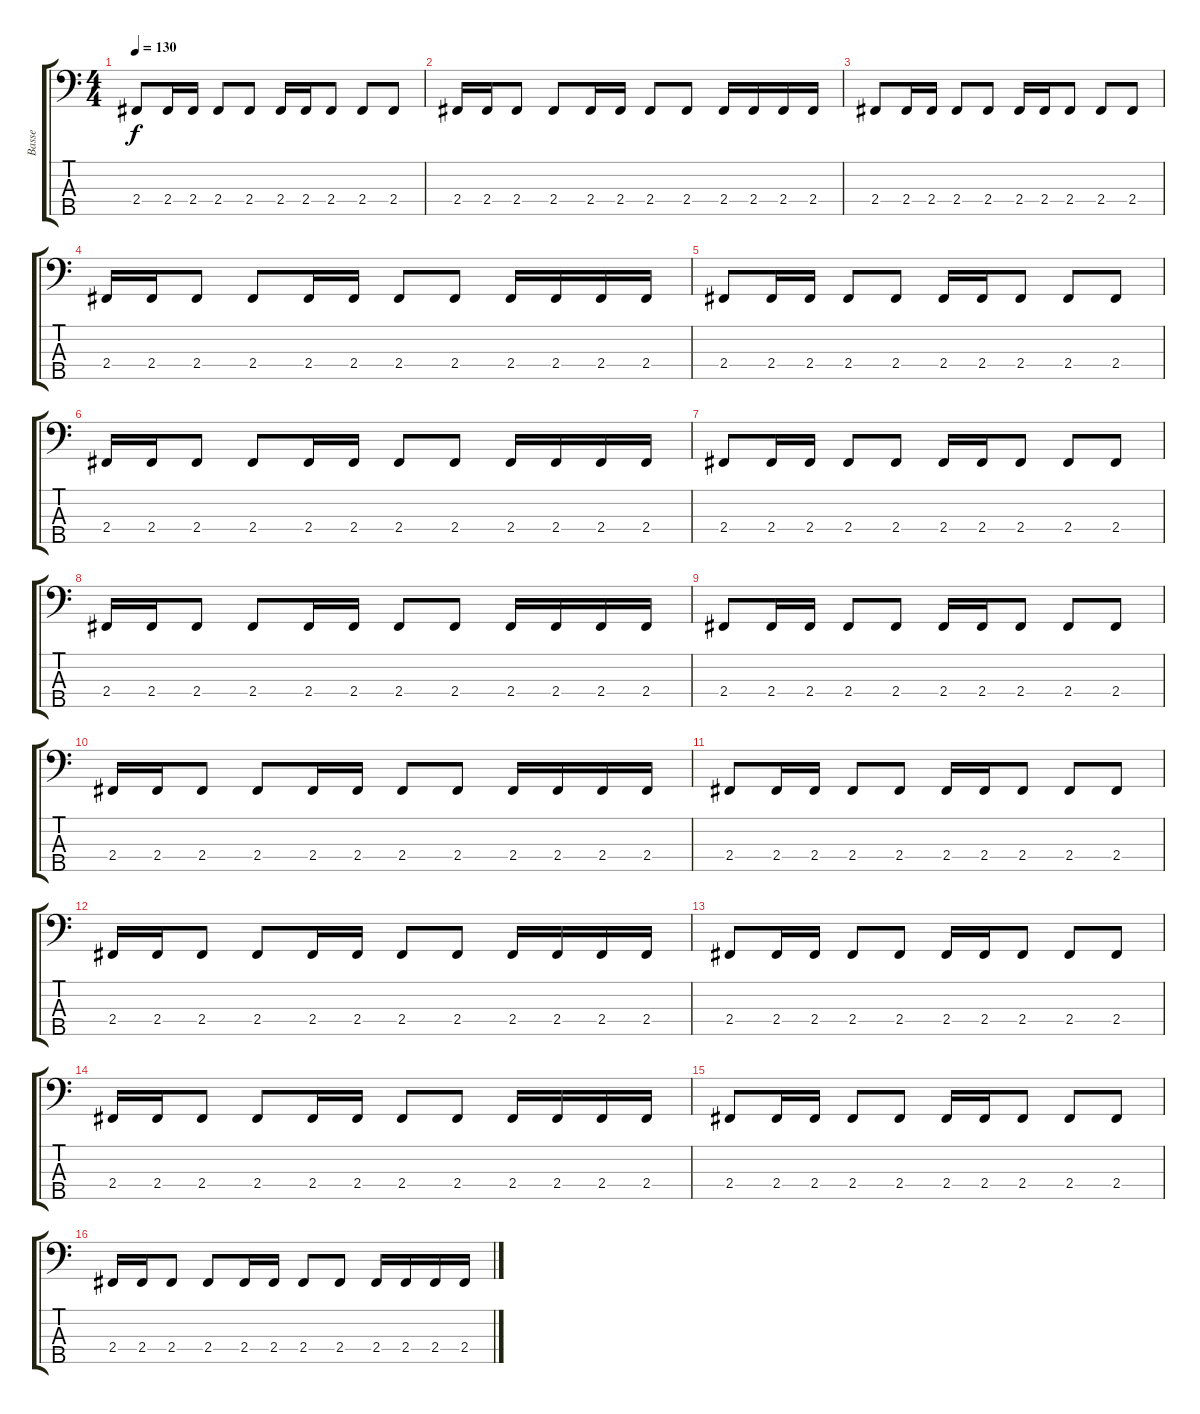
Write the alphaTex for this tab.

\track ("Basse" "Basse") {instrument electricbassfinger}
\staff {score tabs}
\tuning (G2 D2 A1 E1 B0) {hide}
\ts (4 4)
\tempo 130
\clef f4
\ks c
2.4.8{dy f} 2.4.16 2.4.16 2.4.8 2.4.8 2.4.16 2.4.16 2.4.8 2.4.8 2.4.8 |
2.4.16 2.4.16 2.4.8 2.4.8 2.4.16 2.4.16 2.4.8 2.4.8 2.4.16 2.4.16 2.4.16 2.4.16 |
2.4.8 2.4.16 2.4.16 2.4.8 2.4.8 2.4.16 2.4.16 2.4.8 2.4.8 2.4.8 |
2.4.16 2.4.16 2.4.8 2.4.8 2.4.16 2.4.16 2.4.8 2.4.8 2.4.16 2.4.16 2.4.16 2.4.16 |
2.4.8 2.4.16 2.4.16 2.4.8 2.4.8 2.4.16 2.4.16 2.4.8 2.4.8 2.4.8 |
2.4.16 2.4.16 2.4.8 2.4.8 2.4.16 2.4.16 2.4.8 2.4.8 2.4.16 2.4.16 2.4.16 2.4.16 |
2.4.8 2.4.16 2.4.16 2.4.8 2.4.8 2.4.16 2.4.16 2.4.8 2.4.8 2.4.8 |
2.4.16 2.4.16 2.4.8 2.4.8 2.4.16 2.4.16 2.4.8 2.4.8 2.4.16 2.4.16 2.4.16 2.4.16 |
2.4.8 2.4.16 2.4.16 2.4.8 2.4.8 2.4.16 2.4.16 2.4.8 2.4.8 2.4.8 |
2.4.16 2.4.16 2.4.8 2.4.8 2.4.16 2.4.16 2.4.8 2.4.8 2.4.16 2.4.16 2.4.16 2.4.16 |
2.4.8 2.4.16 2.4.16 2.4.8 2.4.8 2.4.16 2.4.16 2.4.8 2.4.8 2.4.8 |
2.4.16 2.4.16 2.4.8 2.4.8 2.4.16 2.4.16 2.4.8 2.4.8 2.4.16 2.4.16 2.4.16 2.4.16 |
2.4.8 2.4.16 2.4.16 2.4.8 2.4.8 2.4.16 2.4.16 2.4.8 2.4.8 2.4.8 |
2.4.16 2.4.16 2.4.8 2.4.8 2.4.16 2.4.16 2.4.8 2.4.8 2.4.16 2.4.16 2.4.16 2.4.16 |
2.4.8 2.4.16 2.4.16 2.4.8 2.4.8 2.4.16 2.4.16 2.4.8 2.4.8 2.4.8 |
2.4.16 2.4.16 2.4.8 2.4.8 2.4.16 2.4.16 2.4.8 2.4.8 2.4.16 2.4.16 2.4.16 2.4.16
